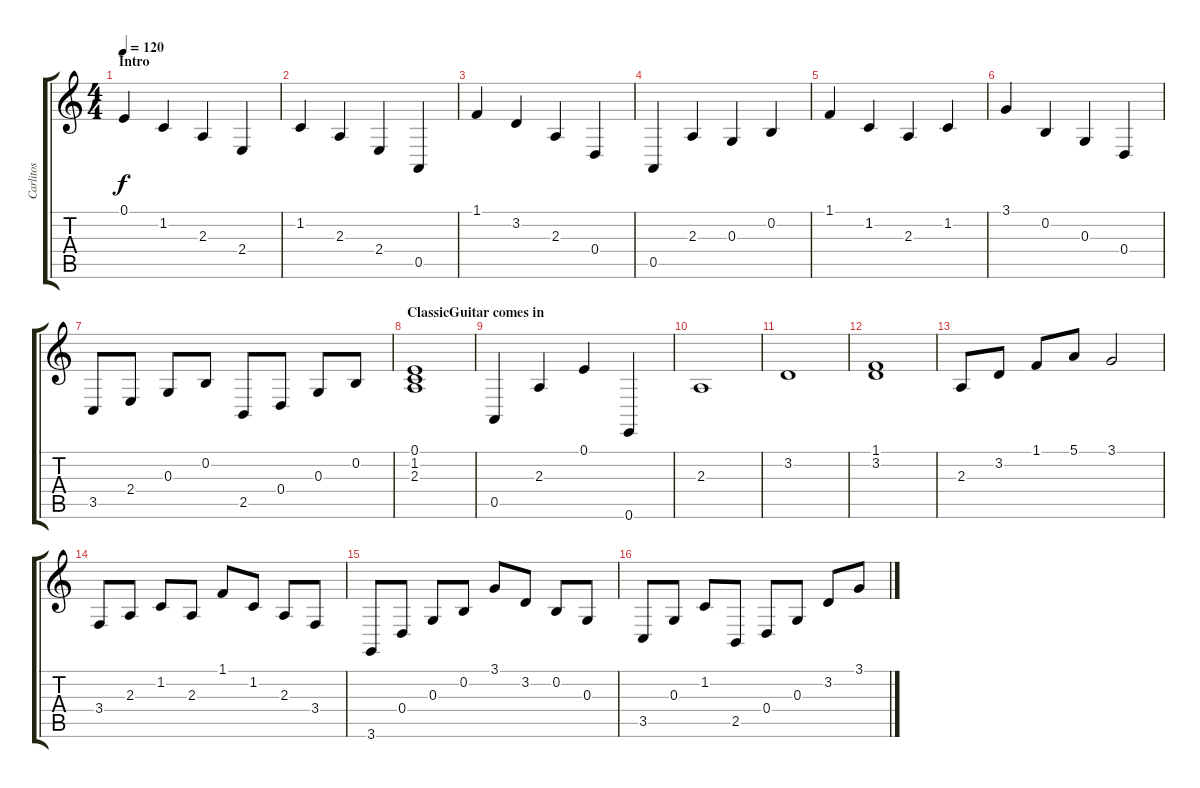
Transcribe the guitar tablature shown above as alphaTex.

\track ("Carlitos" "Carlitos") {instrument stringensemble1}
\staff {score tabs}
\tuning (E4 B3 G3 D3 A2 E2) {hide}
\ts (4 4)
\section ("" "Intro")
\tempo 120
\clef g2
\ks c
0.1.4{dy f instrument stringensemble1} 1.2.4 2.3.4 2.4.4 |
1.2.4 2.3.4 2.4.4 0.5.4 |
1.1.4 3.2.4 2.3.4 0.4.4 |
0.5.4 2.3.4 0.3.4 0.2.4 |
1.1.4 1.2.4 2.3.4 1.2.4 |
3.1.4 0.2.4 0.3.4 0.4.4 |
3.5.8 2.4.8 0.3.8 0.2.8 2.5.8 0.4.8 0.3.8 0.2.8 |
\section ("" "ClassicGuitar comes in")
(0.1 1.2 2.3).1 |
0.5.4 2.3.4 0.1.4 0.6.4 |
2.3.1 |
3.2.1 |
(1.1 3.2).1 |
2.3.8 3.2.8 1.1.8 5.1.8 3.1.2 |
3.4.8 2.3.8 1.2.8 2.3.8 1.1.8 1.2.8 2.3.8 3.4.8 |
3.6.8 0.4.8 0.3.8 0.2.8 3.1.8 3.2.8 0.2.8 0.3.8 |
3.5.8 0.3.8 1.2.8 2.5.8 0.4.8 0.3.8 3.2.8 3.1.8
